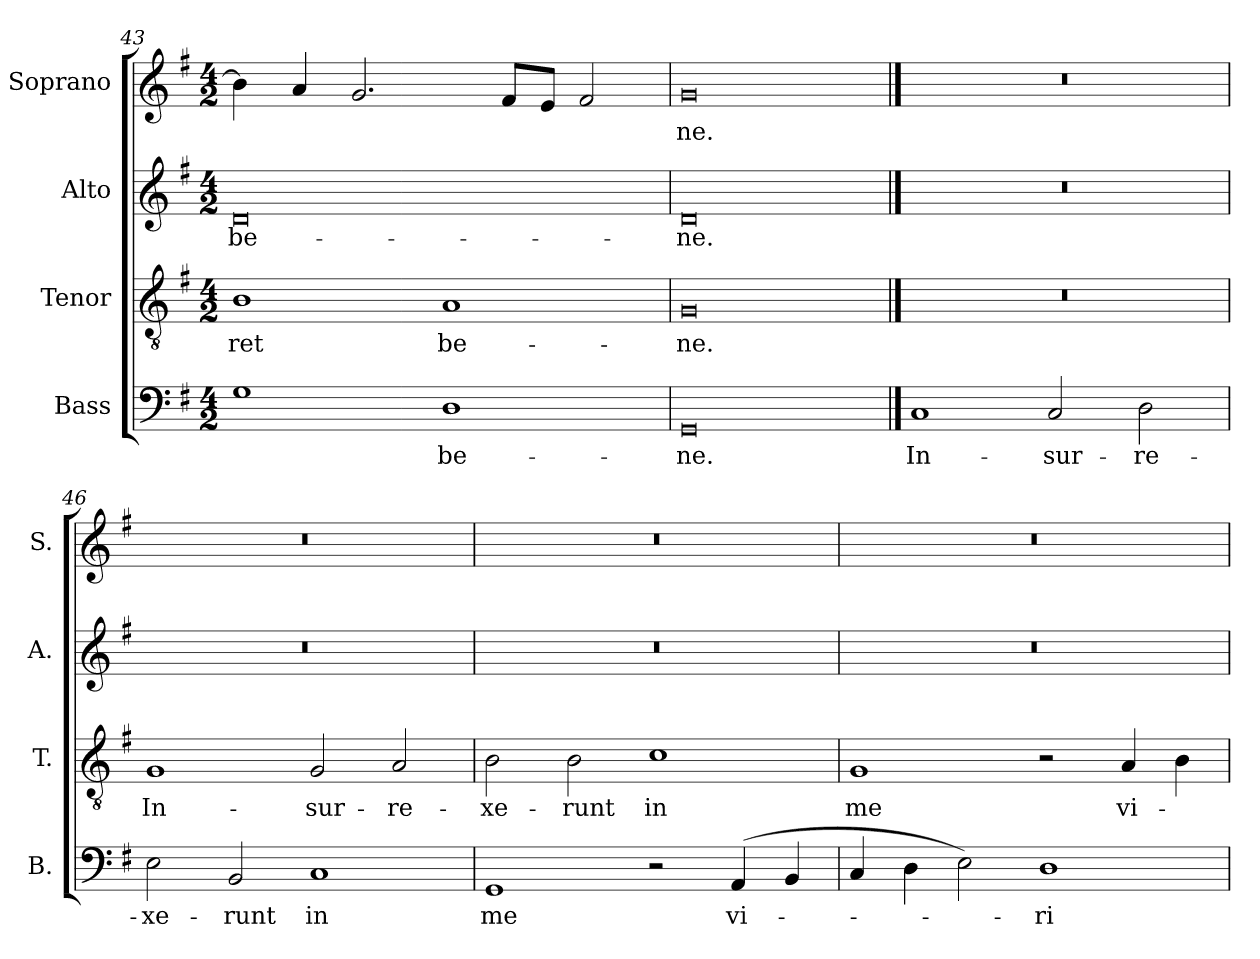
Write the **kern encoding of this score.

**kern	**text	**kern	**text	**kern	**text	**kern	**text
*part4	*part4	*part3	*part3	*part2	*part2	*part1	*part1
*staff4	*staff4	*staff3	*staff3	*staff2	*staff2	*staff1	*staff1
*I"Bass	*	*I"Tenor	*	*I"Alto	*	*I"Soprano	*
*I'B.	*	*I'T.	*	*I'A.	*	*I'S.	*
*clefF4	*	*clefGv2	*	*clefG2	*	*clefG2	*
*	*	*ITrd7c12	*	*	*	*	*
*k[f#]	*	*k[f#]	*	*k[f#]	*	*k[f#]	*
*G:	*	*G:	*	*G:	*	*G:	*
*M4/2	*	*M4/2	*	*M4/2	*	*M4/2	*
=43	=43	=43	=43	=43	=43	=43	=43
!	!	!	!LO:LY:b:color=#000000	!	!	!	!
!	!	!	!	!	!LO:LY:b:color=#000000	!	!
1Gi	.	1BBi	-ret	0di	be-	4bi\]	.
.	.	.	.	.	.	4ai/	.
.	.	.	.	.	.	2.gi/	.
!	!LO:LY:b:color=#000000	!	!	!	!	!	!
!	!	!	!LO:LY:b:color=#000000	!	!	!	!
1Di	be-	1AAi	be-	.	.	.	.
.	.	.	.	.	.	8f#i/L	.
.	.	.	.	.	.	8ei/J	.
.	.	.	.	.	.	2f#i/	.
=44	=44	=44	=44	=44	=44	=44	=44
!	!LO:LY:b:color=#000000	!	!	!	!	!	!
!	!	!	!LO:LY:b:color=#000000	!	!	!	!
!	!	!	!	!	!LO:LY:b:color=#000000	!	!
!	!	!	!	!	!	!	!LO:LY:b:color=#000000
0GGi	-ne.	0GGi	-ne.	0di	-ne.	0gi	-ne.
==45	==45	==45	==45	==45	==45	==45	==45
!	!LO:LY:b:color=#000000	!LO:N:vis=1	!	!LO:N:vis=1	!	!LO:N:vis=1	!
1Ci	In-	0r	.	0r	.	0r	.
!	!LO:LY:b:color=#000000	!	!	!	!	!	!
2Ci/	-sur-	.	.	.	.	.	.
!	!LO:LY:b:color=#000000	!	!	!	!	!	!
2Di\	-re-	.	.	.	.	.	.
=46	=46	=46	=46	=46	=46	=46	=46
!	!LO:LY:b:color=#000000	!	!	!	!	!	!
!	!	!	!LO:LY:b:color=#000000	!LO:N:vis=1	!	!LO:N:vis=1	!
2Ei\	-xe-	1GGi	In-	0r	.	0r	.
!	!LO:LY:b:color=#000000	!	!	!	!	!	!
2BBi/	-runt	.	.	.	.	.	.
!	!LO:LY:b:color=#000000	!	!	!	!	!	!
!	!	!	!LO:LY:b:color=#000000	!	!	!	!
1Ci	in	2GGi/	-sur-	.	.	.	.
!	!	!	!LO:LY:b:color=#000000	!	!	!	!
.	.	2AAi/	-re-	.	.	.	.
=47	=47	=47	=47	=47	=47	=47	=47
!	!LO:LY:b:color=#000000	!	!	!	!	!	!
!	!	!	!LO:LY:b:color=#000000	!LO:N:vis=1	!	!LO:N:vis=1	!
1GGi	me	2BBi\	-xe-	0r	.	0r	.
!	!	!	!LO:LY:b:color=#000000	!	!	!	!
.	.	2BBi\	-runt	.	.	.	.
!	!	!	!LO:LY:b:color=#000000	!	!	!	!
2r	.	1Ci	in	.	.	.	.
!	!LO:LY:b:color=#000000	!	!	!	!	!	!
(4AAi/	vi-	.	.	.	.	.	.
4BBi/	.	.	.	.	.	.	.
=48	=48	=48	=48	=48	=48	=48	=48
!	!	!	!LO:LY:b:color=#000000	!LO:N:vis=1	!	!LO:N:vis=1	!
4Ci/	.	1GGi	me	0r	.	0r	.
4Di\	.	.	.	.	.	.	.
2Ei\)	.	.	.	.	.	.	.
!	!LO:LY:b:color=#000000	!	!	!	!	!	!
1Di	-ri	2r	.	.	.	.	.
!	!	!	!LO:LY:b:color=#000000	!	!	!	!
.	.	4AAi/	vi-	.	.	.	.
.	.	4BBi\	.	.	.	.	.
=	=	=	=	=	=	=	=
*-	*-	*-	*-	*-	*-	*-	*-
